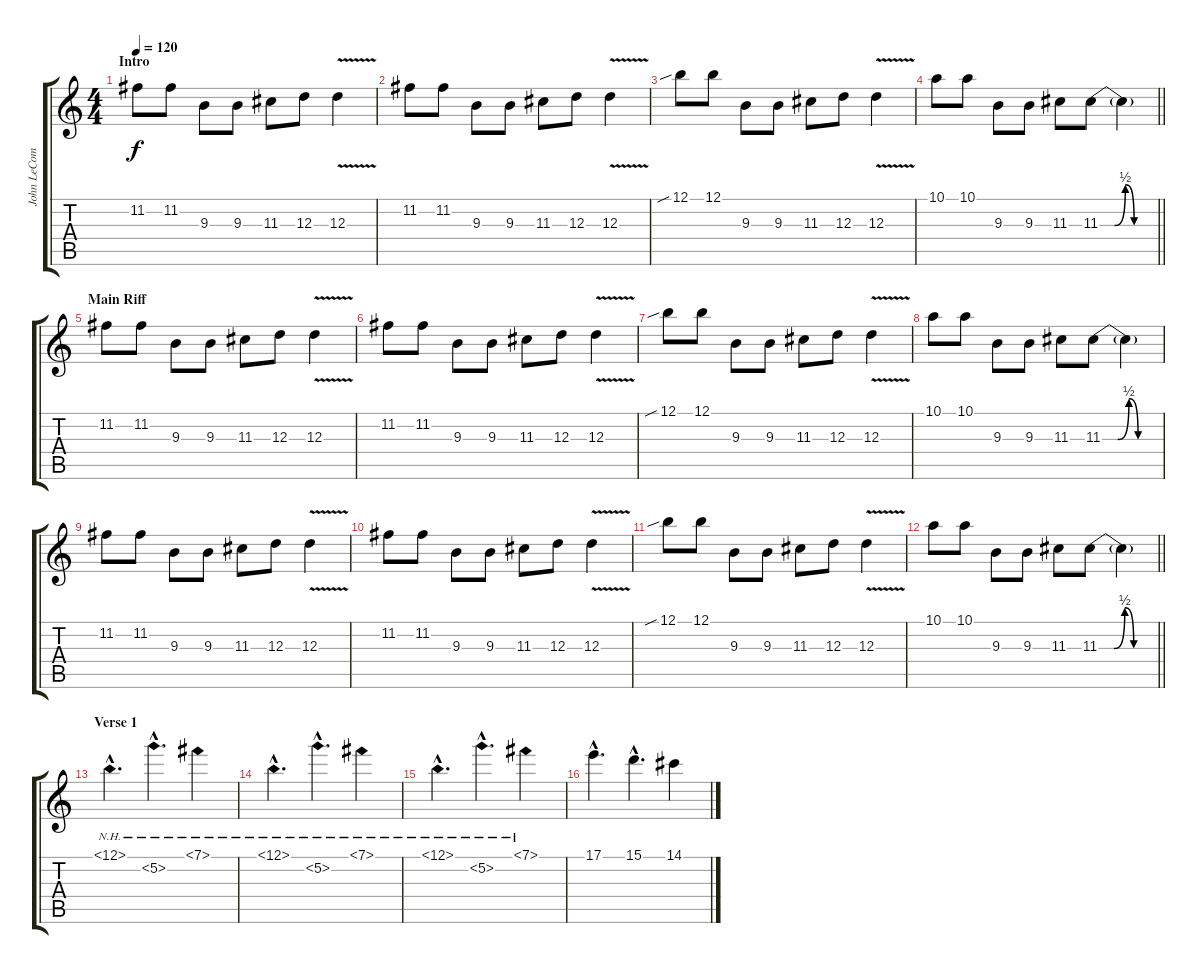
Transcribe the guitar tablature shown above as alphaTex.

\track ("John LeCompt" "John LeCom") {instrument distortionguitar}
\staff {score tabs}
\tuning (B3 G3 D3 A2 E2 B1) {hide}
\ts (4 4)
\section ("" "Intro")
\tempo 120
\clef g2
\ks c
11.2.8{dy f instrument distortionguitar} 11.2.8 9.3.8 9.3.8 11.3.8 12.3.8 12.3{v}.4 |
11.2.8 11.2.8 9.3.8 9.3.8 11.3.8 12.3.8 12.3{v}.4 |
12.1{sib}.8 12.1.8 9.3.8 9.3.8 11.3.8 12.3.8 12.3{v}.4 |
\barLineRight lightlight
10.1.8 10.1.8 9.3.8 9.3.8 11.3.8 11.3{be (custom 0 0 15 0 26 2 35 0 60 0)}.8 11.3{t}.4 |
\section ("" "Main Riff")
11.2.8 11.2.8 9.3.8 9.3.8 11.3.8 12.3.8 12.3{v}.4 |
11.2.8 11.2.8 9.3.8 9.3.8 11.3.8 12.3.8 12.3{v}.4 |
12.1{sib}.8 12.1.8 9.3.8 9.3.8 11.3.8 12.3.8 12.3{v}.4 |
10.1.8 10.1.8 9.3.8 9.3.8 11.3.8 11.3{be (custom 0 0 15 0 26 2 35 0 60 0)}.8 11.3{t}.4 |
11.2.8 11.2.8 9.3.8 9.3.8 11.3.8 12.3.8 12.3{v}.4 |
11.2.8 11.2.8 9.3.8 9.3.8 11.3.8 12.3.8 12.3{v}.4 |
12.1{sib}.8 12.1.8 9.3.8 9.3.8 11.3.8 12.3.8 12.3{v}.4 |
\barLineRight lightlight
10.1.8 10.1.8 9.3.8 9.3.8 11.3.8 11.3{be (custom 0 0 15 0 26 2 35 0 60 0)}.8 11.3{t}.4 |
\section ("" "Verse 1")
12.1{nh hac}.4{d instrument electricguitarclean} 5.2{nh hac}.4{d} 7.1{nh}.4 |
12.1{nh hac}.4{d} 5.2{nh hac}.4{d} 7.1{nh}.4 |
12.1{nh hac}.4{d} 5.2{nh hac}.4{d} 7.1{nh}.4 |
17.1{hac}.4{d} 15.1{hac}.4{d} 14.1.4
